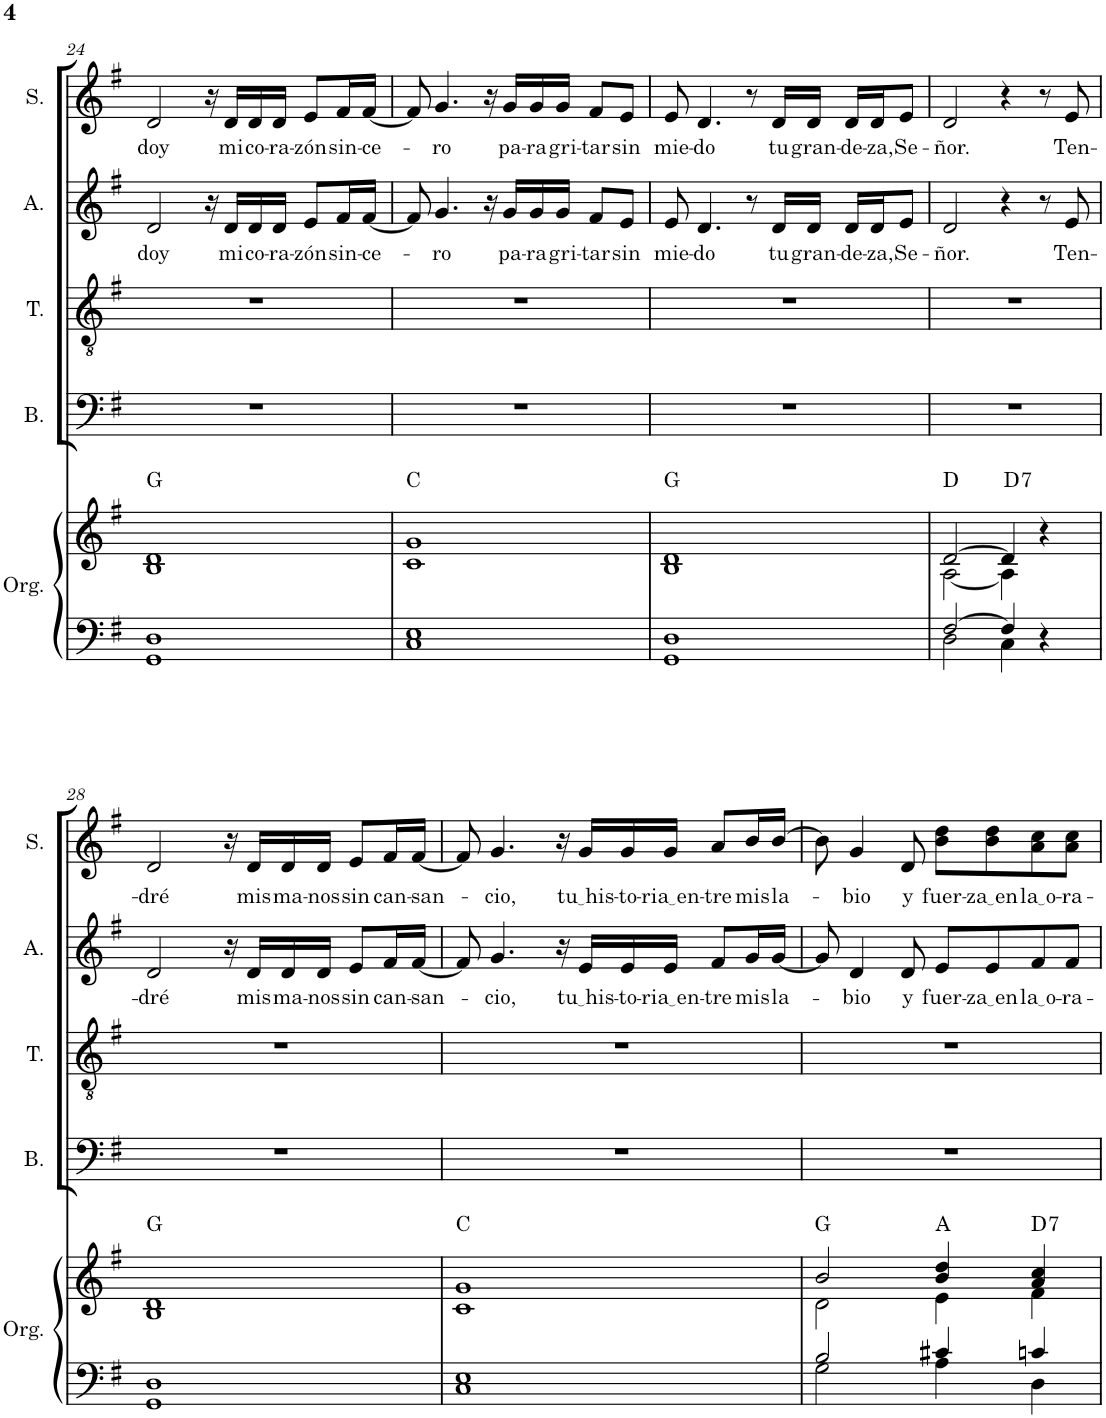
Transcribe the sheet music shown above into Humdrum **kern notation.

**kern	**kern	**harte	**kern	**kern	**kern	**text	**kern	**text
*part5	*part5	*part5	*part4	*part3	*part2	*part2	*part1	*part1
*staff6	*staff5	*	*staff4	*staff3	*staff2	*staff2	*staff1	*staff1
*I"Órgano	*	*	*I"Bajo	*I"Tenor	*I"Alto	*	*I"Soprano	*
*	*	*	*I'B.	*I'T.	*I'A.	*	*I'S.	*
!!LO:PB:g=z
*clefF4	*clefG2	*	*clefF4	*clefGv2	*clefG2	*	*clefG2	*
*k[f#]	*k[f#]	*	*k[f#]	*k[f#]	*k[f#]	*	*k[f#]	*
*M4/4	*M4/4	*	*M4/4	*M4/4	*M4/4	*	*M4/4	*
=24	=24	=24	=24	=24	=24	=24	=24	=24
*^	*^	*	*	*	*	*	*	*
!	!	!	!	!	!	!	!	!LO:LY:b	!	!LO:LY:b
1D	1GG	1d	1B	G:maj	1r	1r	2d/	doy	2d/	doy
.	.	.	.	.	.	.	16r	.	16r	.
!	!	!	!	!	!	!	!	!LO:LY:b	!	!LO:LY:b
.	.	.	.	.	.	.	16d/LL	mi	16d/LL	mi
!	!	!	!	!	!	!	!	!LO:LY:b	!	!LO:LY:b
.	.	.	.	.	.	.	16d/	co-	16d/	co-
!	!	!	!	!	!	!	!	!LO:LY:b	!	!LO:LY:b
.	.	.	.	.	.	.	16d/JJ	-ra-	16d/JJ	-ra-
!	!	!	!	!	!	!	!	!LO:LY:b	!	!LO:LY:b
.	.	.	.	.	.	.	8e/L	-zón	8e/L	-zón
!	!	!	!	!	!	!	!	!LO:LY:b	!	!LO:LY:b
.	.	.	.	.	.	.	16f#/L	sin-	16f#/L	sin-
!	!	!	!	!	!	!	!	!LO:LY:b	!	!LO:LY:b
.	.	.	.	.	.	.	[16f#/JJ	-ce-	[16f#/JJ	-ce-
=25	=25	=25	=25	=25	=25	=25	=25	=25	=25	=25
1E	1C	1g	1c	C:maj	1r	1r	8f#/]	.	8f#/]	.
!	!	!	!	!	!	!	!	!LO:LY:b	!	!LO:LY:b
.	.	.	.	.	.	.	4.g/	-ro	4.g/	-ro
.	.	.	.	.	.	.	16r	.	16r	.
!	!	!	!	!	!	!	!	!LO:LY:b	!	!LO:LY:b
.	.	.	.	.	.	.	16g/LL	pa-	16g/LL	pa-
!	!	!	!	!	!	!	!	!LO:LY:b	!	!LO:LY:b
.	.	.	.	.	.	.	16g/	-ra	16g/	-ra
!	!	!	!	!	!	!	!	!LO:LY:b	!	!LO:LY:b
.	.	.	.	.	.	.	16g/JJ	gri-	16g/JJ	gri-
!	!	!	!	!	!	!	!	!LO:LY:b	!	!LO:LY:b
.	.	.	.	.	.	.	8f#/L	-tar	8f#/L	-tar
!	!	!	!	!	!	!	!	!LO:LY:b	!	!LO:LY:b
.	.	.	.	.	.	.	8e/J	sin	8e/J	sin
=26	=26	=26	=26	=26	=26	=26	=26	=26	=26	=26
!	!	!	!	!	!	!	!	!LO:LY:b	!	!LO:LY:b
1D	1GG	1d	1B	G:maj	1r	1r	8e/	mie-	8e/	mie-
!	!	!	!	!	!	!	!	!LO:LY:b	!	!LO:LY:b
.	.	.	.	.	.	.	4.d/	-do	4.d/	-do
.	.	.	.	.	.	.	8r	.	8r	.
!	!	!	!	!	!	!	!	!LO:LY:b	!	!LO:LY:b
.	.	.	.	.	.	.	16d/LL	tu	16d/LL	tu
!	!	!	!	!	!	!	!	!LO:LY:b	!	!LO:LY:b
.	.	.	.	.	.	.	16d/JJ	gran-	16d/JJ	gran-
!	!	!	!	!	!	!	!	!LO:LY:b	!	!LO:LY:b
.	.	.	.	.	.	.	16d/LL	-de-	16d/LL	-de-
!	!	!	!	!	!	!	!	!LO:LY:b	!	!LO:LY:b
.	.	.	.	.	.	.	16d/J	-za,	16d/J	-za,
!	!	!	!	!	!	!	!	!LO:LY:b	!	!LO:LY:b
.	.	.	.	.	.	.	8e/J	Se-	8e/J	Se-
=27	=27	=27	=27	=27	=27	=27	=27	=27	=27	=27
!	!	!	!	!	!	!	!	!LO:LY:b	!	!LO:LY:b
[2F#/	2D\	[2d/	[2A\	D:maj	1r	1r	2d/	-ñor.	2d/	-ñor.
!	!	!	!	!LO:H:kt=7	!	!	!	!	!	!
4F#/]	4C\	4d/]	4A\]	D:7	.	.	4r	.	4r	.
4r	4ryy	4r	4ryy	.	.	.	8r	.	8r	.
!	!	!	!	!	!	!	!	!LO:LY:b	!	!LO:LY:b
.	.	.	.	.	.	.	8e/	Ten-	8e/	Ten-
!!LO:LB:g=z
=28	=28	=28	=28	=28	=28	=28	=28	=28	=28	=28
!	!	!	!	!	!	!	!	!LO:LY:b	!	!LO:LY:b
1D	1GG	1d	1B	G:maj	1r	1r	2d/	-dré	2d/	-dré
.	.	.	.	.	.	.	16r	.	16r	.
!	!	!	!	!	!	!	!	!LO:LY:b	!	!LO:LY:b
.	.	.	.	.	.	.	16d/LL	mis	16d/LL	mis
!	!	!	!	!	!	!	!	!LO:LY:b	!	!LO:LY:b
.	.	.	.	.	.	.	16d/	ma-	16d/	ma-
!	!	!	!	!	!	!	!	!LO:LY:b	!	!LO:LY:b
.	.	.	.	.	.	.	16d/JJ	-nos	16d/JJ	-nos
!	!	!	!	!	!	!	!	!LO:LY:b	!	!LO:LY:b
.	.	.	.	.	.	.	8e/L	sin	8e/L	sin
!	!	!	!	!	!	!	!	!LO:LY:b	!	!LO:LY:b
.	.	.	.	.	.	.	16f#/L	can-	16f#/L	can-
!	!	!	!	!	!	!	!	!LO:LY:b	!	!LO:LY:b
.	.	.	.	.	.	.	[16f#/JJ	-san-	[16f#/JJ	-san-
=29	=29	=29	=29	=29	=29	=29	=29	=29	=29	=29
1E	1C	1g	1c	C:maj	1r	1r	8f#/]	.	8f#/]	.
!	!	!	!	!	!	!	!	!LO:LY:b	!	!LO:LY:b
.	.	.	.	.	.	.	4.g/	-cio,	4.g/	-cio,
.	.	.	.	.	.	.	16r	.	16r	.
!	!	!	!	!	!	!	!	!LO:LY:b	!	!LO:LY:b
.	.	.	.	.	.	.	16e/LL	tu his	16g/LL	tu his
!	!	!	!	!	!	!	!	!LO:LY:b	!	!LO:LY:b
.	.	.	.	.	.	.	16e/	-to-	16g/	-to-
!	!	!	!	!	!	!	!	!LO:LY:b	!	!LO:LY:b
.	.	.	.	.	.	.	16e/JJ	ria en	16g/JJ	ria en
!	!	!	!	!	!	!	!	!LO:LY:b	!	!LO:LY:b
.	.	.	.	.	.	.	8f#/L	-tre	8a/L	-tre
!	!	!	!	!	!	!	!	!LO:LY:b	!	!LO:LY:b
.	.	.	.	.	.	.	16g/L	mis	16b/L	mis
!	!	!	!	!	!	!	!	!LO:LY:b	!	!LO:LY:b
.	.	.	.	.	.	.	[16g/JJ	la-	[16b/JJ	la-
=30	=30	=30	=30	=30	=30	=30	=30	=30	=30	=30
2B/	2G\	2b/	2d\	G:maj	1r	1r	8g/]	.	8b\]	.
!	!	!	!	!	!	!	!	!LO:LY:b	!	!LO:LY:b
.	.	.	.	.	.	.	4d/	-bio	4g/	-bio
!	!	!	!	!	!	!	!	!LO:LY:b	!	!LO:LY:b
.	.	.	.	.	.	.	8d/	y	8d/	y
!	!	!	!	!	!	!	!	!LO:LY:b	!	!LO:LY:b
4c#X/	4A\	4b/ 4dd/	4e\	A:maj	.	.	8e/L	fuer-	8b\ 8dd\L	fuer-
!	!	!	!	!	!	!	!	!LO:LY:b	!	!LO:LY:b
.	.	.	.	.	.	.	8e/	za en	8b\ 8dd\	za en
!	!	!	!	!LO:H:kt=7	!	!	!	!LO:LY:b	!	!LO:LY:b
4cn/	4D\	4a/ 4cc/	4f#\	D:7	.	.	8f#/	la o	8a\ 8cc\	la o
!	!	!	!	!	!	!	!	!LO:LY:b	!	!LO:LY:b
.	.	.	.	.	.	.	8f#/J	-ra-	8a\ 8cc\J	-ra-
*v	*v	*	*	*	*	*	*	*	*	*
*	*v	*v	*	*	*	*	*	*	*
=	=	=	=	=	=	=	=	=
*-	*-	*-	*-	*-	*-	*-	*-	*-
